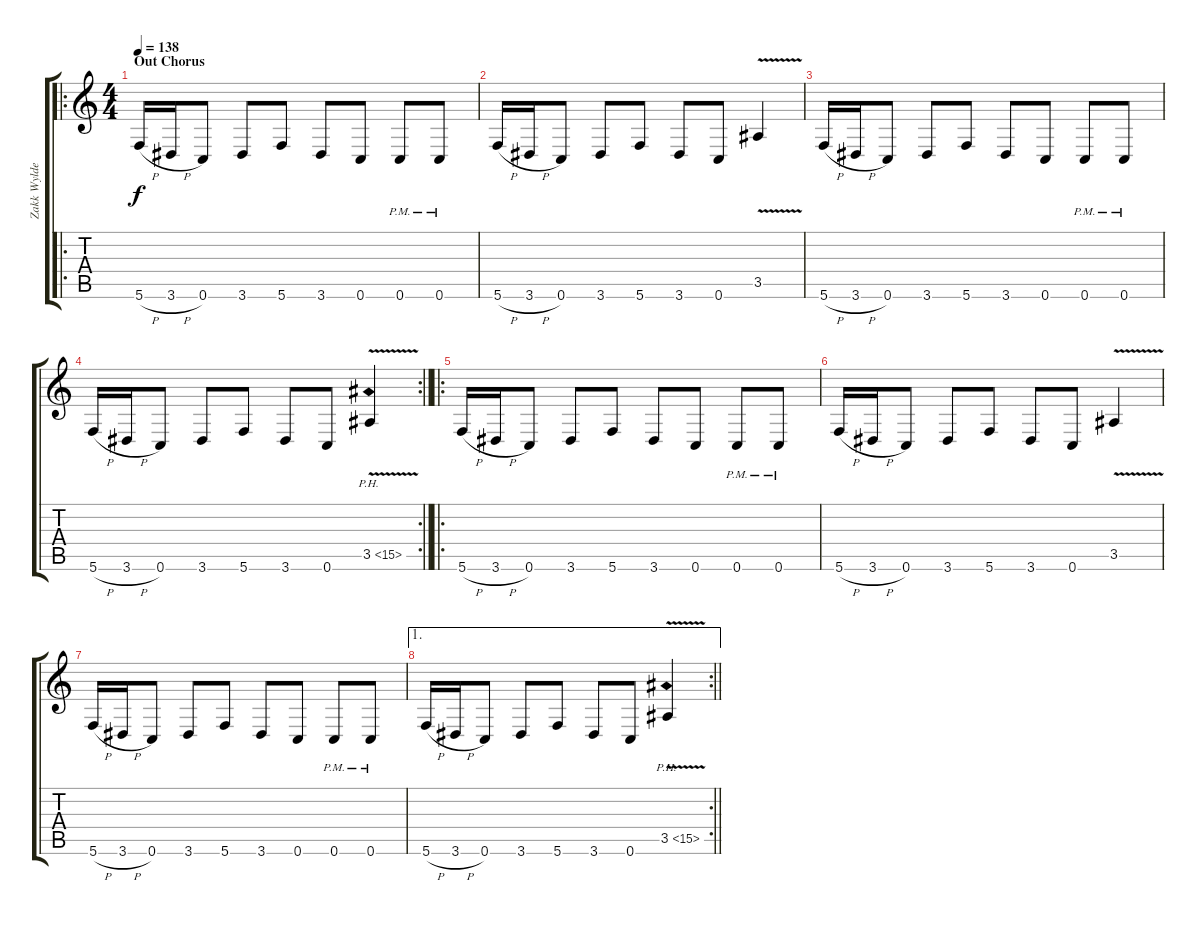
\track ("Zakk Wylde" "Zakk Wylde") {instrument distortionguitar}
\staff {score tabs}
\tuning (D4 A3 F3 C3 G2 C2) {hide}
\ro
\ts (4 4)
\section ("" "Out Chorus")
\tempo 138
\clef g2
\ks c
5.6{h}.16{dy f} 3.6{h}.16 0.6.8 3.6.8 5.6.8 3.6.8 0.6.8 0.6{pm}.8 0.6{pm}.8 |
5.6{h}.16 3.6{h}.16 0.6.8 3.6.8 5.6.8 3.6.8 0.6.8 3.5{v}.4 |
5.6{h}.16 3.6{h}.16 0.6.8 3.6.8 5.6.8 3.6.8 0.6.8 0.6{pm}.8 0.6{pm}.8 |
\rc 2
\barLineRight lightlight
5.6{h}.16 3.6{h}.16 0.6.8 3.6.8 5.6.8 3.6.8 0.6.8 3.5{ph 12 v}.4 |
\ro
5.6{h}.16 3.6{h}.16 0.6.8 3.6.8 5.6.8 3.6.8 0.6.8 0.6{pm}.8 0.6{pm}.8 |
5.6{h}.16 3.6{h}.16 0.6.8 3.6.8 5.6.8 3.6.8 0.6.8 3.5{v}.4 |
5.6{h}.16 3.6{h}.16 0.6.8 3.6.8 5.6.8 3.6.8 0.6.8 0.6{pm}.8 0.6{pm}.8 |
\ae 1
\rc 2
\barLineRight lightlight
5.6{h}.16 3.6{h}.16 0.6.8 3.6.8 5.6.8 3.6.8 0.6.8 3.5{ph 12 v}.4
